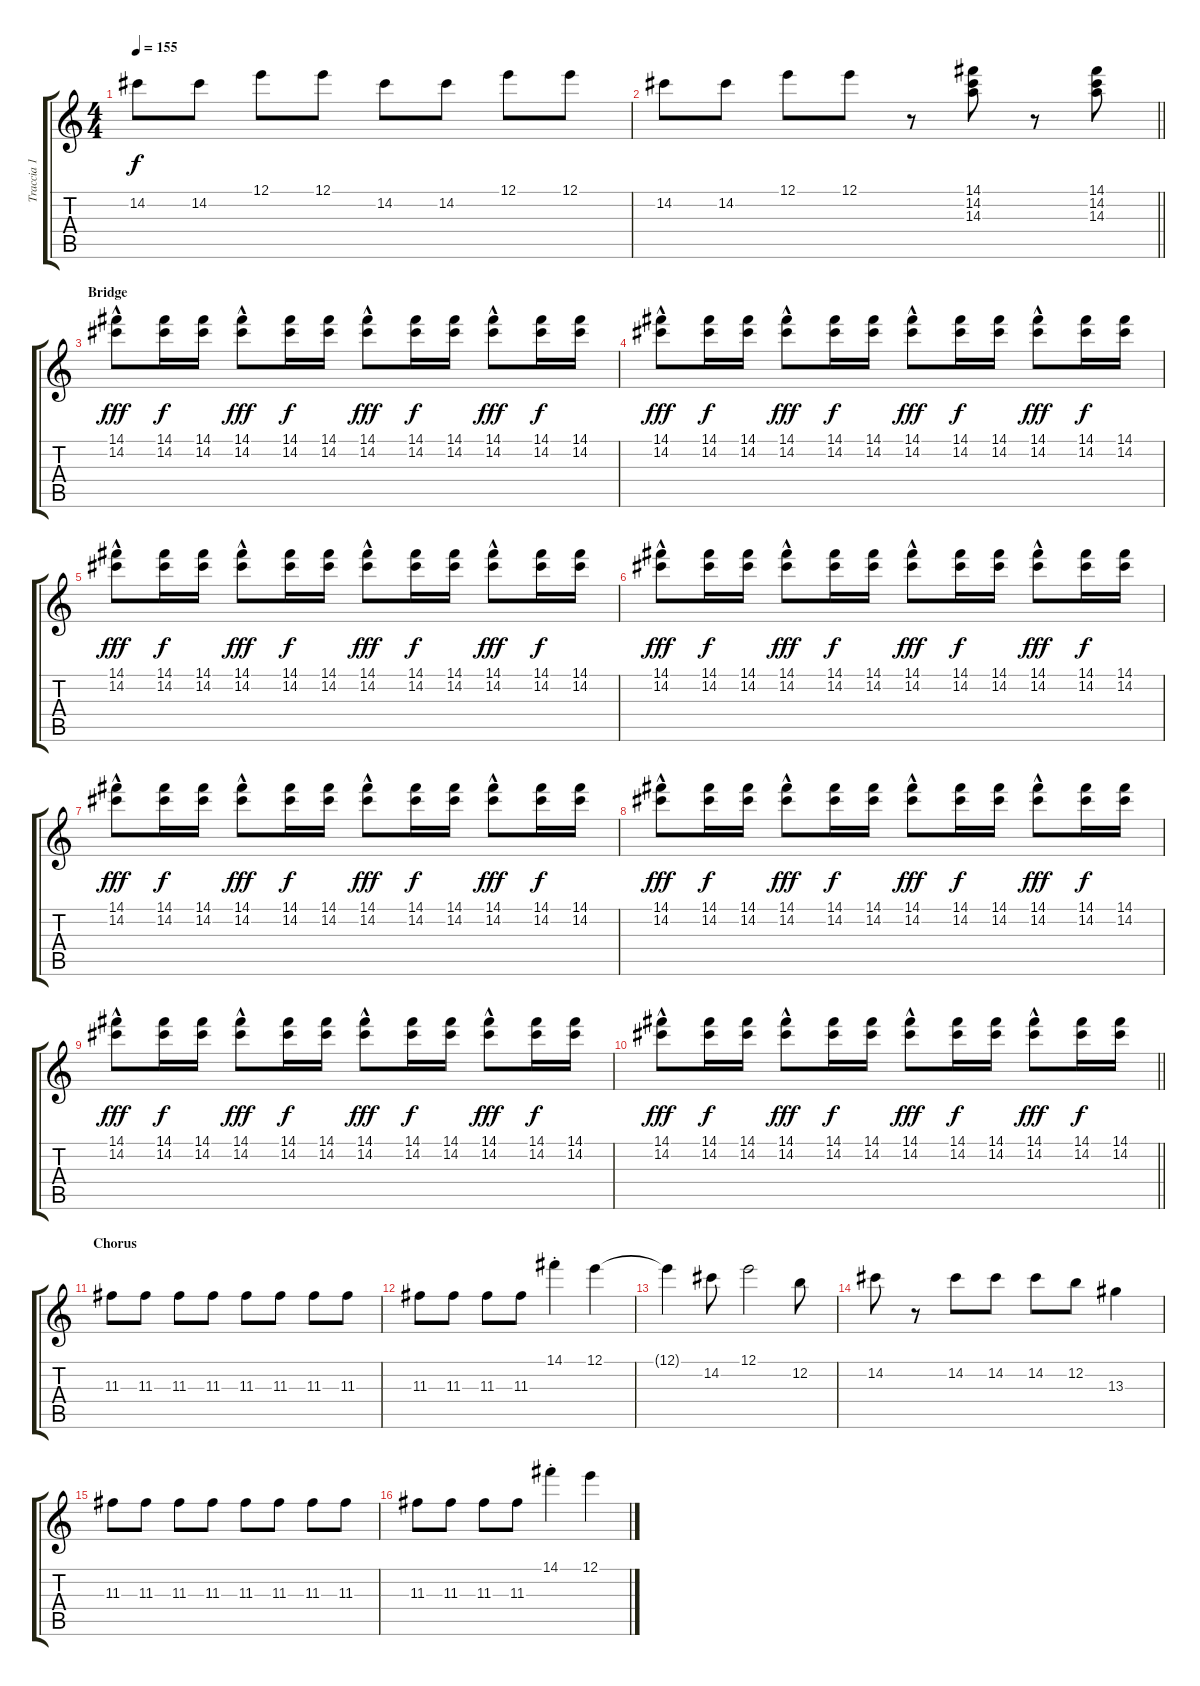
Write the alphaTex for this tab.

\track ("Traccia 1" "Traccia 1") {instrument overdrivenguitar}
\staff {score tabs}
\tuning (E4 B3 G3 D3 A2 E2) {hide}
\ts (4 4)
\tempo 155
\clef g2
\ks c
14.2.8{dy f} 14.2.8 12.1.8 12.1.8 14.2.8 14.2.8 12.1.8 12.1.8 |
\barLineRight lightlight
14.2.8 14.2.8 12.1.8 12.1.8 r.8 (14.1 14.2 14.3).8 r.8 (14.1 14.2 14.3).8 |
\section ("" "Bridge")
(14.1{hac} 14.2).8{dy fff} (14.1 14.2).16{dy f} (14.1 14.2).16 (14.1{hac} 14.2).8{dy fff} (14.1 14.2).16{dy f} (14.1 14.2).16 (14.1{hac} 14.2).8{dy fff} (14.1 14.2).16{dy f} (14.1 14.2).16 (14.1{hac} 14.2).8{dy fff} (14.1 14.2).16{dy f} (14.1 14.2).16 |
(14.1{hac} 14.2).8{dy fff} (14.1 14.2).16{dy f} (14.1 14.2).16 (14.1{hac} 14.2).8{dy fff} (14.1 14.2).16{dy f} (14.1 14.2).16 (14.1{hac} 14.2{hac}).8{dy fff} (14.1 14.2).16{dy f} (14.1 14.2).16 (14.1{hac} 14.2{hac}).8{dy fff} (14.1 14.2).16{dy f} (14.1 14.2).16 |
(14.1{hac} 14.2{hac}).8{dy fff} (14.1 14.2).16{dy f} (14.1 14.2).16 (14.1{hac} 14.2).8{dy fff} (14.1 14.2).16{dy f} (14.1 14.2).16 (14.1{hac} 14.2).8{dy fff} (14.1 14.2).16{dy f} (14.1 14.2).16 (14.1{hac} 14.2).8{dy fff} (14.1 14.2).16{dy f} (14.1 14.2).16 |
(14.1{hac} 14.2).8{dy fff} (14.1 14.2).16{dy f} (14.1 14.2).16 (14.1{hac} 14.2).8{dy fff} (14.1 14.2).16{dy f} (14.1 14.2).16 (14.1{hac} 14.2).8{dy fff} (14.1 14.2).16{dy f} (14.1 14.2).16 (14.1{hac} 14.2).8{dy fff} (14.1 14.2).16{dy f} (14.1 14.2).16 |
(14.1{hac} 14.2).8{dy fff} (14.1 14.2).16{dy f} (14.1 14.2).16 (14.1{hac} 14.2).8{dy fff} (14.1 14.2).16{dy f} (14.1 14.2).16 (14.1{hac} 14.2).8{dy fff} (14.1 14.2).16{dy f} (14.1 14.2).16 (14.1{hac} 14.2).8{dy fff} (14.1 14.2).16{dy f} (14.1 14.2).16 |
(14.1{hac} 14.2).8{dy fff} (14.1 14.2).16{dy f} (14.1 14.2).16 (14.1{hac} 14.2).8{dy fff} (14.1 14.2).16{dy f} (14.1 14.2).16 (14.1{hac} 14.2).8{dy fff} (14.1 14.2).16{dy f} (14.1 14.2).16 (14.1{hac} 14.2).8{dy fff} (14.1 14.2).16{dy f} (14.1 14.2).16 |
(14.1{hac} 14.2).8{dy fff} (14.1 14.2).16{dy f} (14.1 14.2).16 (14.1{hac} 14.2).8{dy fff} (14.1 14.2).16{dy f} (14.1 14.2).16 (14.1{hac} 14.2).8{dy fff} (14.1 14.2).16{dy f} (14.1 14.2).16 (14.1{hac} 14.2).8{dy fff} (14.1 14.2).16{dy f} (14.1 14.2).16 |
\barLineRight lightlight
(14.1{hac} 14.2).8{dy fff} (14.1 14.2).16{dy f} (14.1 14.2).16 (14.1{hac} 14.2).8{dy fff} (14.1 14.2).16{dy f} (14.1 14.2).16 (14.1{hac} 14.2).8{dy fff} (14.1 14.2).16{dy f} (14.1 14.2).16 (14.1{hac} 14.2).8{dy fff} (14.1 14.2).16{dy f} (14.1 14.2).16 |
\section ("" "Chorus")
11.3.8 11.3.8 11.3.8 11.3.8 11.3.8 11.3.8 11.3.8 11.3.8 |
11.3.8 11.3.8 11.3.8 11.3.8 14.1{st}.4 12.1.4 |
12.1{t}.4 14.2.8 12.1.2 12.2.8 |
14.2.8 r.8 14.2.8 14.2.8 14.2.8 12.2.8 13.3.4 |
11.3.8 11.3.8 11.3.8 11.3.8 11.3.8 11.3.8 11.3.8 11.3.8 |
11.3.8 11.3.8 11.3.8 11.3.8 14.1{st}.4 12.1.4
